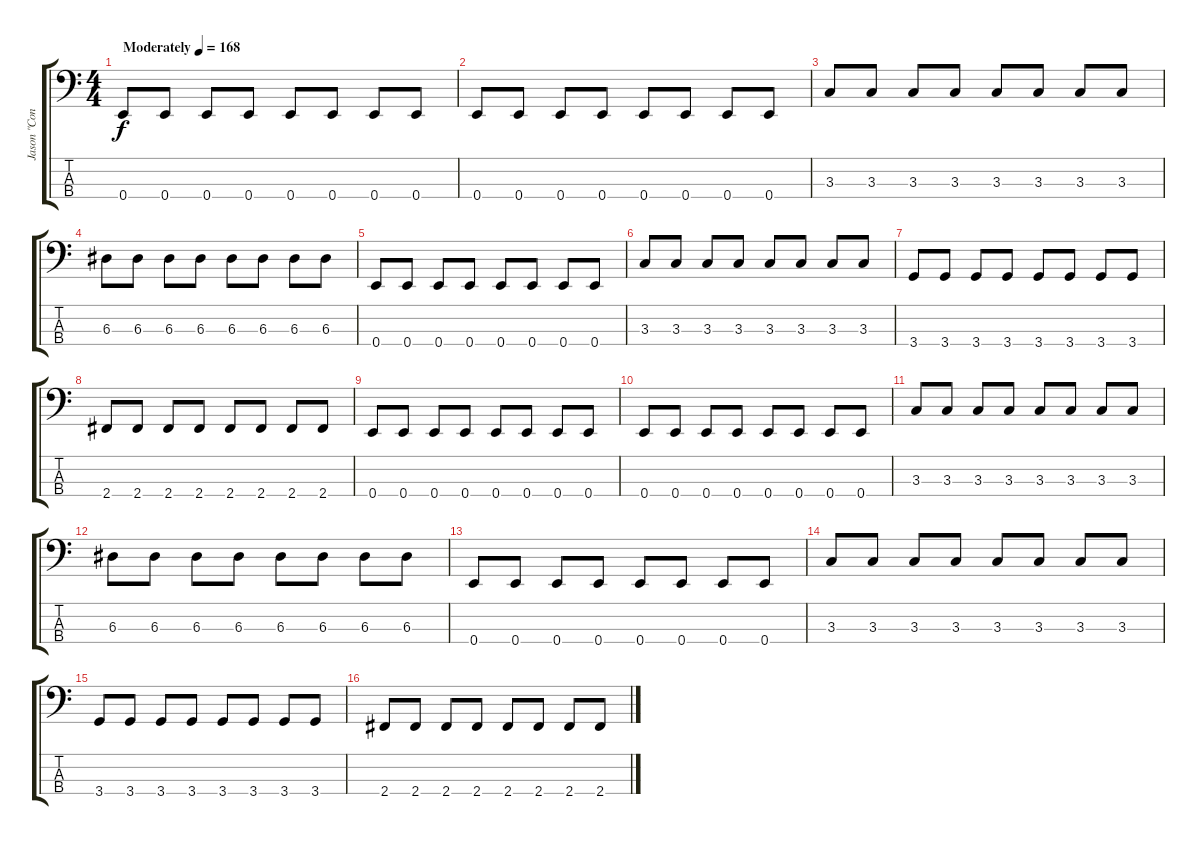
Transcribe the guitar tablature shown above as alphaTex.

\track ("Jason \"Cone\" McCaslin" "Jason \"Con") {instrument electricbasspick}
\staff {score tabs}
\tuning (G2 D2 A1 E1) {hide}
\ts (4 4)
\tempo (168 "Moderately")
\clef f4
\ks c
0.4.8{dy f instrument electricbasspick} 0.4.8 0.4.8 0.4.8 0.4.8 0.4.8 0.4.8 0.4.8 |
0.4.8 0.4.8 0.4.8 0.4.8 0.4.8 0.4.8 0.4.8 0.4.8 |
3.3.8 3.3.8 3.3.8 3.3.8 3.3.8 3.3.8 3.3.8 3.3.8 |
6.3.8 6.3.8 6.3.8 6.3.8 6.3.8 6.3.8 6.3.8 6.3.8 |
0.4.8 0.4.8 0.4.8 0.4.8 0.4.8 0.4.8 0.4.8 0.4.8 |
3.3.8 3.3.8 3.3.8 3.3.8 3.3.8 3.3.8 3.3.8 3.3.8 |
3.4.8 3.4.8 3.4.8 3.4.8 3.4.8 3.4.8 3.4.8 3.4.8 |
2.4.8 2.4.8 2.4.8 2.4.8 2.4.8 2.4.8 2.4.8 2.4.8 |
0.4.8 0.4.8 0.4.8 0.4.8 0.4.8 0.4.8 0.4.8 0.4.8 |
0.4.8 0.4.8 0.4.8 0.4.8 0.4.8 0.4.8 0.4.8 0.4.8 |
3.3.8 3.3.8 3.3.8 3.3.8 3.3.8 3.3.8 3.3.8 3.3.8 |
6.3.8 6.3.8 6.3.8 6.3.8 6.3.8 6.3.8 6.3.8 6.3.8 |
0.4.8 0.4.8 0.4.8 0.4.8 0.4.8 0.4.8 0.4.8 0.4.8 |
3.3.8 3.3.8 3.3.8 3.3.8 3.3.8 3.3.8 3.3.8 3.3.8 |
3.4.8 3.4.8 3.4.8 3.4.8 3.4.8 3.4.8 3.4.8 3.4.8 |
2.4.8 2.4.8 2.4.8 2.4.8 2.4.8 2.4.8 2.4.8 2.4.8
